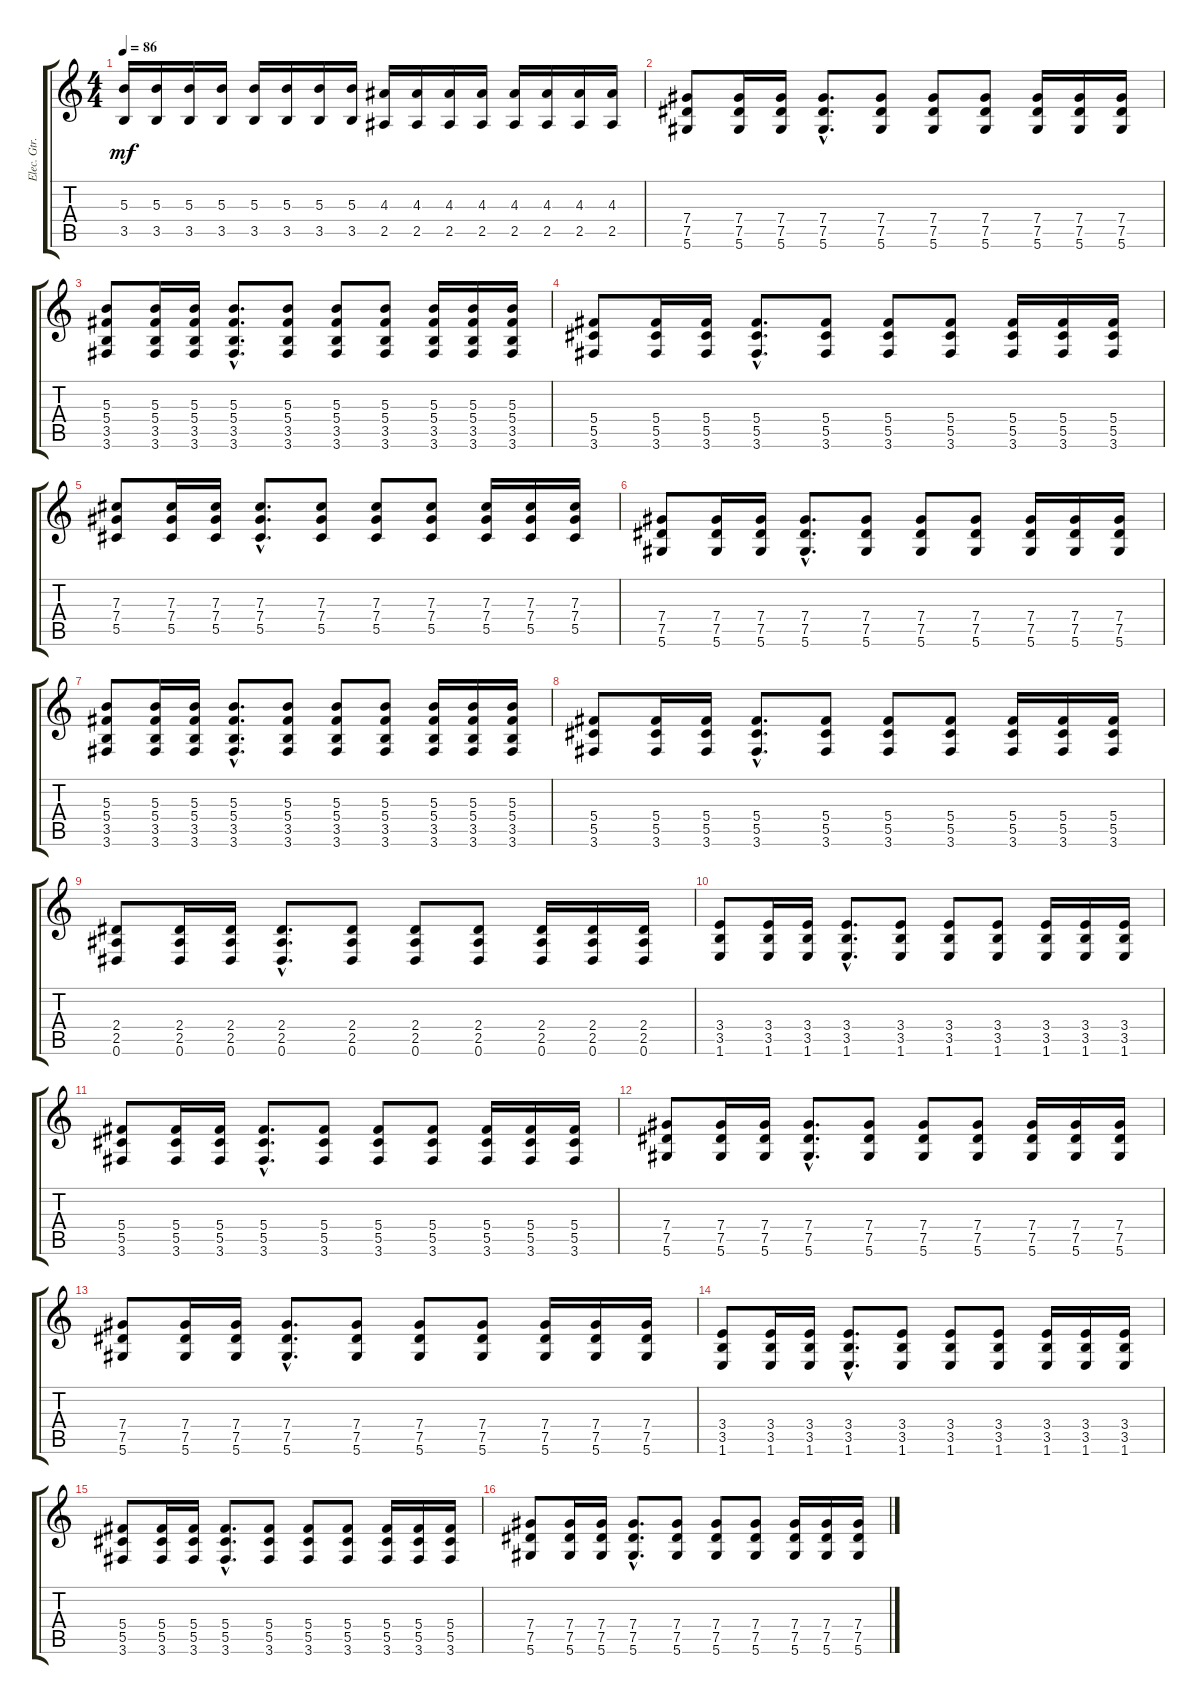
\track ("Elec. Gtr." "Elec. Gtr.") {instrument distortionguitar}
\staff {score tabs}
\tuning (Eb4 Bb3 Gb3 Db3 Ab2 Eb2) {hide}
\ts (4 4)
\tempo 86
\clef g2
\ks c
(5.3 3.5).16{dy mf} (5.3 3.5).16 (5.3 3.5).16 (5.3 3.5).16 (5.3 3.5).16 (5.3 3.5).16 (5.3 3.5).16 (5.3 3.5).16 (4.3 2.5).16 (4.3 2.5).16 (4.3 2.5).16 (4.3 2.5).16 (4.3 2.5).16 (4.3 2.5).16 (4.3 2.5).16 (4.3 2.5).16 |
(7.4 7.5 5.6).8 (7.4 7.5 5.6).16 (7.4 7.5 5.6).16 (7.4{hac} 7.5{hac} 5.6{hac}).8{d} (7.4 7.5 5.6).8 (7.4 7.5 5.6).8 (7.4 7.5 5.6).8 (7.4 7.5 5.6).16 (7.4 7.5 5.6).16 (7.4 7.5 5.6).16 |
(5.3 5.4 3.5 3.6).8 (5.3 5.4 3.5 3.6).16 (5.3 5.4 3.5 3.6).16 (5.3{hac} 5.4{hac} 3.5{hac} 3.6{hac}).8{d} (5.3 5.4 3.5 3.6).8 (5.3 5.4 3.5 3.6).8 (5.3 5.4 3.5 3.6).8 (5.3 5.4 3.5 3.6).16 (5.3 5.4 3.5 3.6).16 (5.3 5.4 3.5 3.6).16 |
(5.4 5.5 3.6).8 (5.4 5.5 3.6).16 (5.4 5.5 3.6).16 (5.4{hac} 5.5{hac} 3.6{hac}).8{d} (5.4 5.5 3.6).8 (5.4 5.5 3.6).8 (5.4 5.5 3.6).8 (5.4 5.5 3.6).16 (5.4 5.5 3.6).16 (5.4 5.5 3.6).16 |
(7.3 7.4 5.5).8 (7.3 7.4 5.5).16 (7.3 7.4 5.5).16 (7.3{hac} 7.4{hac} 5.5{hac}).8{d} (7.3 7.4 5.5).8 (7.3 7.4 5.5).8 (7.3 7.4 5.5).8 (7.3 7.4 5.5).16 (7.3 7.4 5.5).16 (7.3 7.4 5.5).16 |
(7.4 7.5 5.6).8 (7.4 7.5 5.6).16 (7.4 7.5 5.6).16 (7.4{hac} 7.5{hac} 5.6{hac}).8{d} (7.4 7.5 5.6).8 (7.4 7.5 5.6).8 (7.4 7.5 5.6).8 (7.4 7.5 5.6).16 (7.4 7.5 5.6).16 (7.4 7.5 5.6).16 |
(5.3 5.4 3.5 3.6).8 (5.3 5.4 3.5 3.6).16 (5.3 5.4 3.5 3.6).16 (5.3{hac} 5.4{hac} 3.5{hac} 3.6{hac}).8{d} (5.3 5.4 3.5 3.6).8 (5.3 5.4 3.5 3.6).8 (5.3 5.4 3.5 3.6).8 (5.3 5.4 3.5 3.6).16 (5.3 5.4 3.5 3.6).16 (5.3 5.4 3.5 3.6).16 |
(5.4 5.5 3.6).8 (5.4 5.5 3.6).16 (5.4 5.5 3.6).16 (5.4{hac} 5.5{hac} 3.6{hac}).8{d} (5.4 5.5 3.6).8 (5.4 5.5 3.6).8 (5.4 5.5 3.6).8 (5.4 5.5 3.6).16 (5.4 5.5 3.6).16 (5.4 5.5 3.6).16 |
(2.4 2.5 0.6).8 (2.4 2.5 0.6).16 (2.4 2.5 0.6).16 (2.4{hac} 2.5{hac} 0.6{hac}).8{d} (2.4 2.5 0.6).8 (2.4 2.5 0.6).8 (2.4 2.5 0.6).8 (2.4 2.5 0.6).16 (2.4 2.5 0.6).16 (2.4 2.5 0.6).16 |
(3.4 3.5 1.6).8 (3.4 3.5 1.6).16 (3.4 3.5 1.6).16 (3.4{hac} 3.5{hac} 1.6{hac}).8{d} (3.4 3.5 1.6).8 (3.4 3.5 1.6).8 (3.4 3.5 1.6).8 (3.4 3.5 1.6).16 (3.4 3.5 1.6).16 (3.4 3.5 1.6).16 |
(5.4 5.5 3.6).8 (5.4 5.5 3.6).16 (5.4 5.5 3.6).16 (5.4{hac} 5.5{hac} 3.6{hac}).8{d} (5.4 5.5 3.6).8 (5.4 5.5 3.6).8 (5.4 5.5 3.6).8 (5.4 5.5 3.6).16 (5.4 5.5 3.6).16 (5.4 5.5 3.6).16 |
(7.4 7.5 5.6).8 (7.4 7.5 5.6).16 (7.4 7.5 5.6).16 (7.4{hac} 7.5{hac} 5.6{hac}).8{d} (7.4 7.5 5.6).8 (7.4 7.5 5.6).8 (7.4 7.5 5.6).8 (7.4 7.5 5.6).16 (7.4 7.5 5.6).16 (7.4 7.5 5.6).16 |
(7.4 7.5 5.6).8 (7.4 7.5 5.6).16 (7.4 7.5 5.6).16 (7.4{hac} 7.5{hac} 5.6{hac}).8{d} (7.4 7.5 5.6).8 (7.4 7.5 5.6).8 (7.4 7.5 5.6).8 (7.4 7.5 5.6).16 (7.4 7.5 5.6).16 (7.4 7.5 5.6).16 |
(3.4 3.5 1.6).8 (3.4 3.5 1.6).16 (3.4 3.5 1.6).16 (3.4{hac} 3.5{hac} 1.6{hac}).8{d} (3.4 3.5 1.6).8 (3.4 3.5 1.6).8 (3.4 3.5 1.6).8 (3.4 3.5 1.6).16 (3.4 3.5 1.6).16 (3.4 3.5 1.6).16 |
(5.4 5.5 3.6).8 (5.4 5.5 3.6).16 (5.4 5.5 3.6).16 (5.4{hac} 5.5{hac} 3.6{hac}).8{d} (5.4 5.5 3.6).8 (5.4 5.5 3.6).8 (5.4 5.5 3.6).8 (5.4 5.5 3.6).16 (5.4 5.5 3.6).16 (5.4 5.5 3.6).16 |
(7.4 7.5 5.6).8 (7.4 7.5 5.6).16 (7.4 7.5 5.6).16 (7.4{hac} 7.5{hac} 5.6{hac}).8{d} (7.4 7.5 5.6).8 (7.4 7.5 5.6).8 (7.4 7.5 5.6).8 (7.4 7.5 5.6).16 (7.4 7.5 5.6).16 (7.4 7.5 5.6).16
